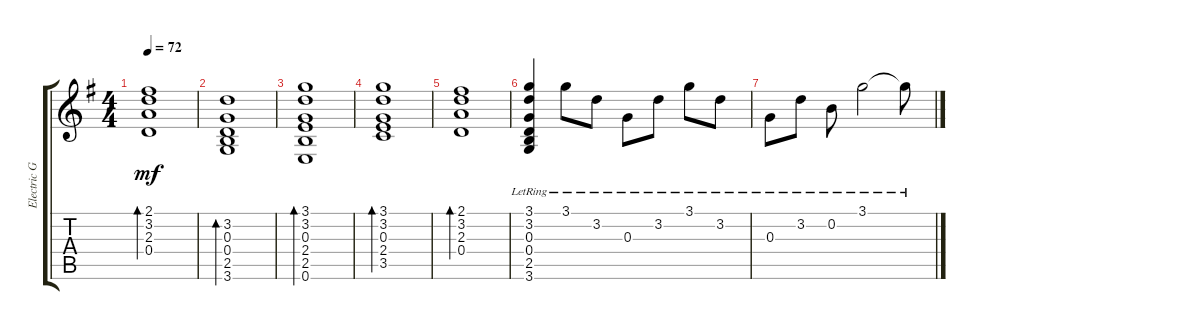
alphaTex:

\track ("Electric Guitar (Drive)" "Electric G") {instrument overdrivenguitar}
\staff {score tabs}
\tuning (E4 B3 G3 D3 A2 E2) {hide}
\ts (4 4)
\tempo 72
\clef g2
\ks g
(2.1 3.2 2.3 0.4).1{bd 30 dy mf} |
(3.2 0.3 0.4 2.5 3.6).1{bd 30} |
(3.1 3.2 0.3 2.4 2.5 0.6).1{bd 30} |
(3.1 3.2 0.3 2.4 3.5).1{bd 30} |
(2.1 3.2 2.3 0.4).1{bd 30} |
(3.1{lr} 3.2{lr} 0.3{lr} 0.4{lr} 2.5{lr} 3.6{lr}).4 3.1{lr}.8 3.2{lr}.8 0.3{lr}.8 3.2{lr}.8 3.1{lr}.8 3.2{lr}.8 |
0.3{lr}.8 3.2{lr}.8 0.2{lr}.8 3.1{lr}.2 3.1{lr t}.8
